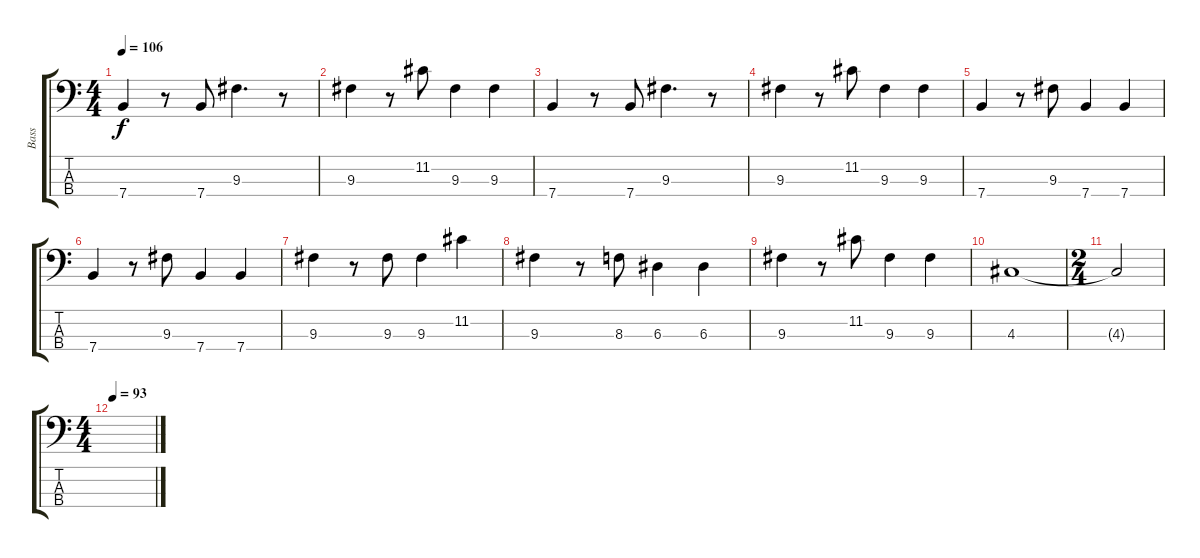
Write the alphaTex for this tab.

\track ("Bass" "Bass") {instrument electricbassfinger}
\staff {score tabs}
\tuning (G2 D2 A1 E1) {hide}
\ts (4 4)
\tempo 106
\clef f4
\ks c
7.4.4{dy f} r.8 7.4.8 9.3.4{d} r.8 |
9.3.4 r.8 11.2.8 9.3.4 9.3.4 |
7.4.4 r.8 7.4.8 9.3.4{d} r.8 |
9.3.4 r.8 11.2.8 9.3.4 9.3.4 |
7.4.4 r.8 9.3.8 7.4.4 7.4.4 |
7.4.4 r.8 9.3.8 7.4.4 7.4.4 |
9.3.4 r.8 9.3.8 9.3.4 11.2.4 |
9.3.4 r.8 8.3.8 6.3.4 6.3.4 |
9.3.4 r.8 11.2.8 9.3.4 9.3.4 |
4.3.1 |
\ts (2 4)
4.3{t}.2{volume 0} |
\ts (4 4)
\tempo 93
